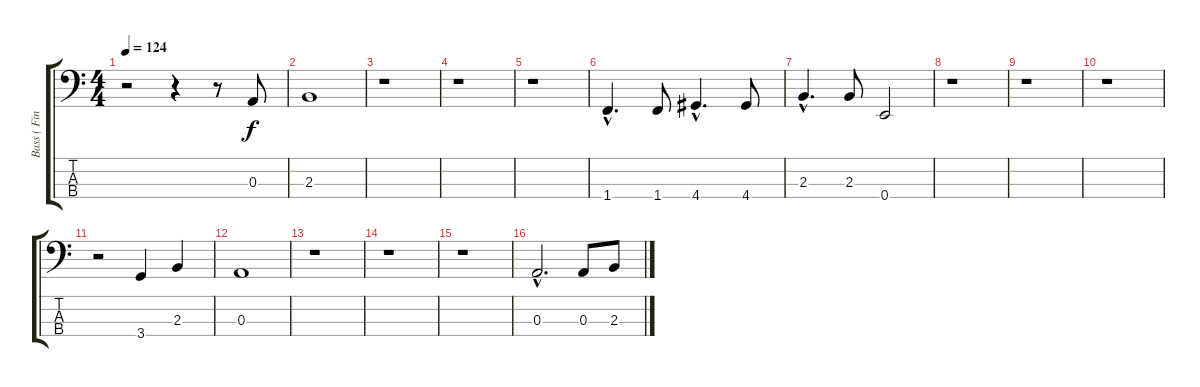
\track ("Bass ( Finger Pick )" "Bass ( Fin") {instrument electricbasspick}
\staff {score tabs}
\tuning (G2 D2 A1 E1) {hide}
\ts (4 4)
\tempo 124
\clef f4
\ks c
r.2{dy f} r.4 r.8 0.3.8 |
2.3.1 |
r.1 |
r.1 |
r.1 |
1.4{hac}.4{d} 1.4.8 4.4{hac}.4{d} 4.4.8 |
2.3{hac}.4{d} 2.3.8 0.4.2 |
r.1 |
r.1 |
r.1 |
r.2 3.4.4 2.3.4 |
0.3.1 |
r.1 |
r.1 |
r.1 |
0.3{hac}.2{d} 0.3.8 2.3.8
